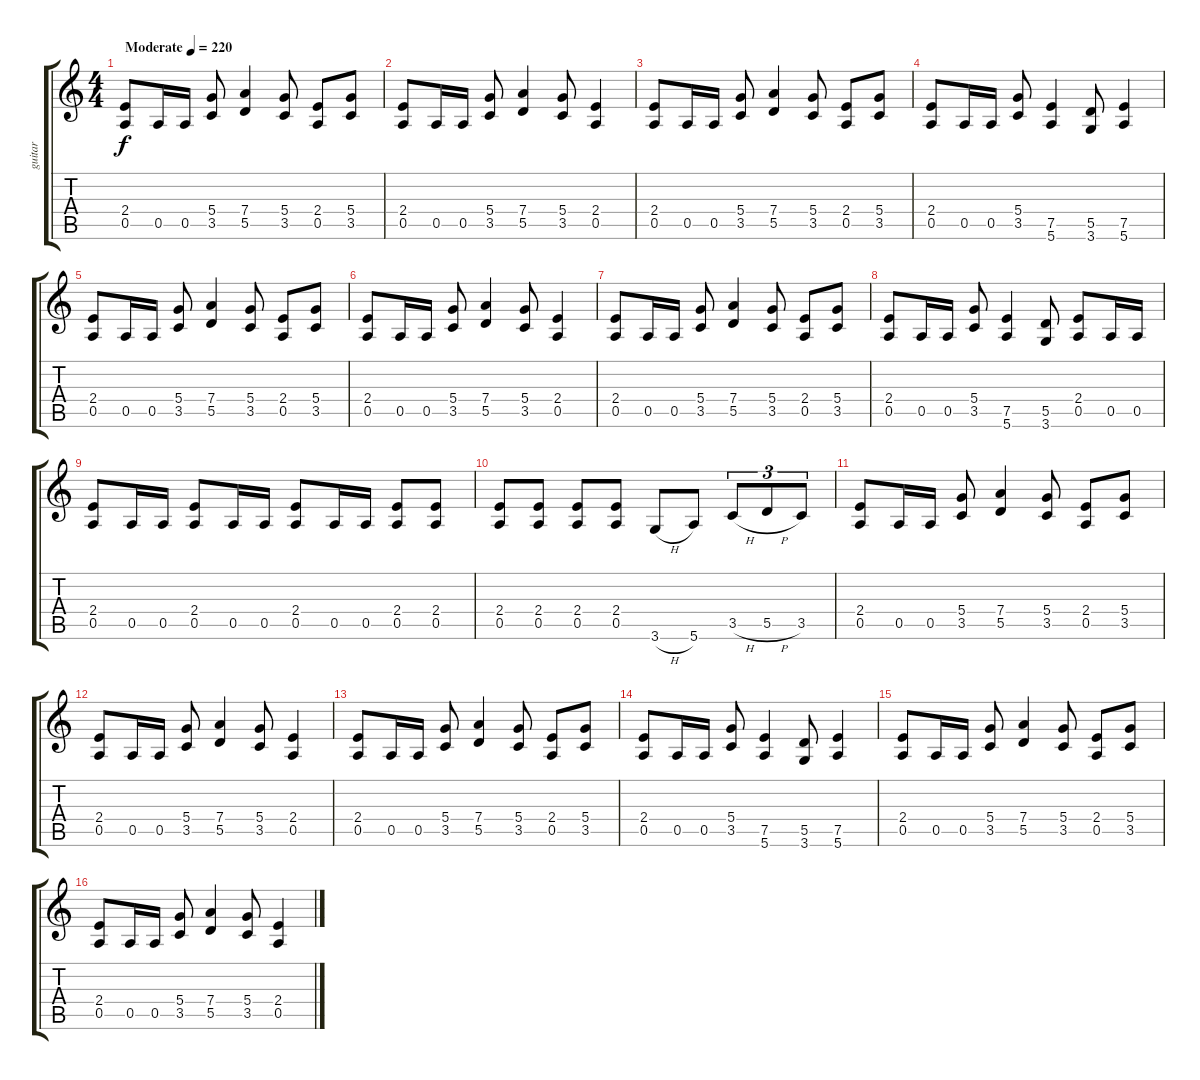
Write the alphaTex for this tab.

\track ("guitar" "guitar") {instrument distortionguitar}
\staff {score tabs}
\tuning (E4 B3 G3 D3 A2 E2) {hide}
\ts (4 4)
\tempo (220 "Moderate")
\clef g2
\ks c
(2.4 0.5).8{dy f instrument distortionguitar} 0.5.16 0.5.16 (5.4 3.5).8 (7.4 5.5).4 (5.4 3.5).8 (2.4 0.5).8 (5.4 3.5).8 |
(2.4 0.5).8 0.5.16 0.5.16 (5.4 3.5).8 (7.4 5.5).4 (5.4 3.5).8 (2.4 0.5).4 |
(2.4 0.5).8 0.5.16 0.5.16 (5.4 3.5).8 (7.4 5.5).4 (5.4 3.5).8 (2.4 0.5).8 (5.4 3.5).8 |
(2.4 0.5).8 0.5.16 0.5.16 (5.4 3.5).8 (7.5 5.6).4 (5.5 3.6).8 (7.5 5.6).4 |
(2.4 0.5).8 0.5.16 0.5.16 (5.4 3.5).8 (7.4 5.5).4 (5.4 3.5).8 (2.4 0.5).8 (5.4 3.5).8 |
(2.4 0.5).8 0.5.16 0.5.16 (5.4 3.5).8 (7.4 5.5).4 (5.4 3.5).8 (2.4 0.5).4 |
(2.4 0.5).8 0.5.16 0.5.16 (5.4 3.5).8 (7.4 5.5).4 (5.4 3.5).8 (2.4 0.5).8 (5.4 3.5).8 |
(2.4 0.5).8 0.5.16 0.5.16 (5.4 3.5).8 (7.5 5.6).4 (5.5 3.6).8 (2.4 0.5).8 0.5.16 0.5.16 |
(2.4 0.5).8 0.5.16 0.5.16 (2.4 0.5).8 0.5.16 0.5.16 (2.4 0.5).8 0.5.16 0.5.16 (2.4 0.5).8 (2.4 0.5).8 |
(2.4 0.5).8 (2.4 0.5).8 (2.4 0.5).8 (2.4 0.5).8 3.6{h}.8 5.6.8 3.5{h}.8{tu (3 2)} 5.5{h}.8{tu (3 2)} 3.5.8{tu (3 2)} |
(2.4 0.5).8 0.5.16 0.5.16 (5.4 3.5).8 (7.4 5.5).4 (5.4 3.5).8 (2.4 0.5).8 (5.4 3.5).8 |
(2.4 0.5).8 0.5.16 0.5.16 (5.4 3.5).8 (7.4 5.5).4 (5.4 3.5).8 (2.4 0.5).4 |
(2.4 0.5).8 0.5.16 0.5.16 (5.4 3.5).8 (7.4 5.5).4 (5.4 3.5).8 (2.4 0.5).8 (5.4 3.5).8 |
(2.4 0.5).8 0.5.16 0.5.16 (5.4 3.5).8 (7.5 5.6).4 (5.5 3.6).8 (7.5 5.6).4 |
(2.4 0.5).8 0.5.16 0.5.16 (5.4 3.5).8 (7.4 5.5).4 (5.4 3.5).8 (2.4 0.5).8 (5.4 3.5).8 |
(2.4 0.5).8 0.5.16 0.5.16 (5.4 3.5).8 (7.4 5.5).4 (5.4 3.5).8 (2.4 0.5).4
